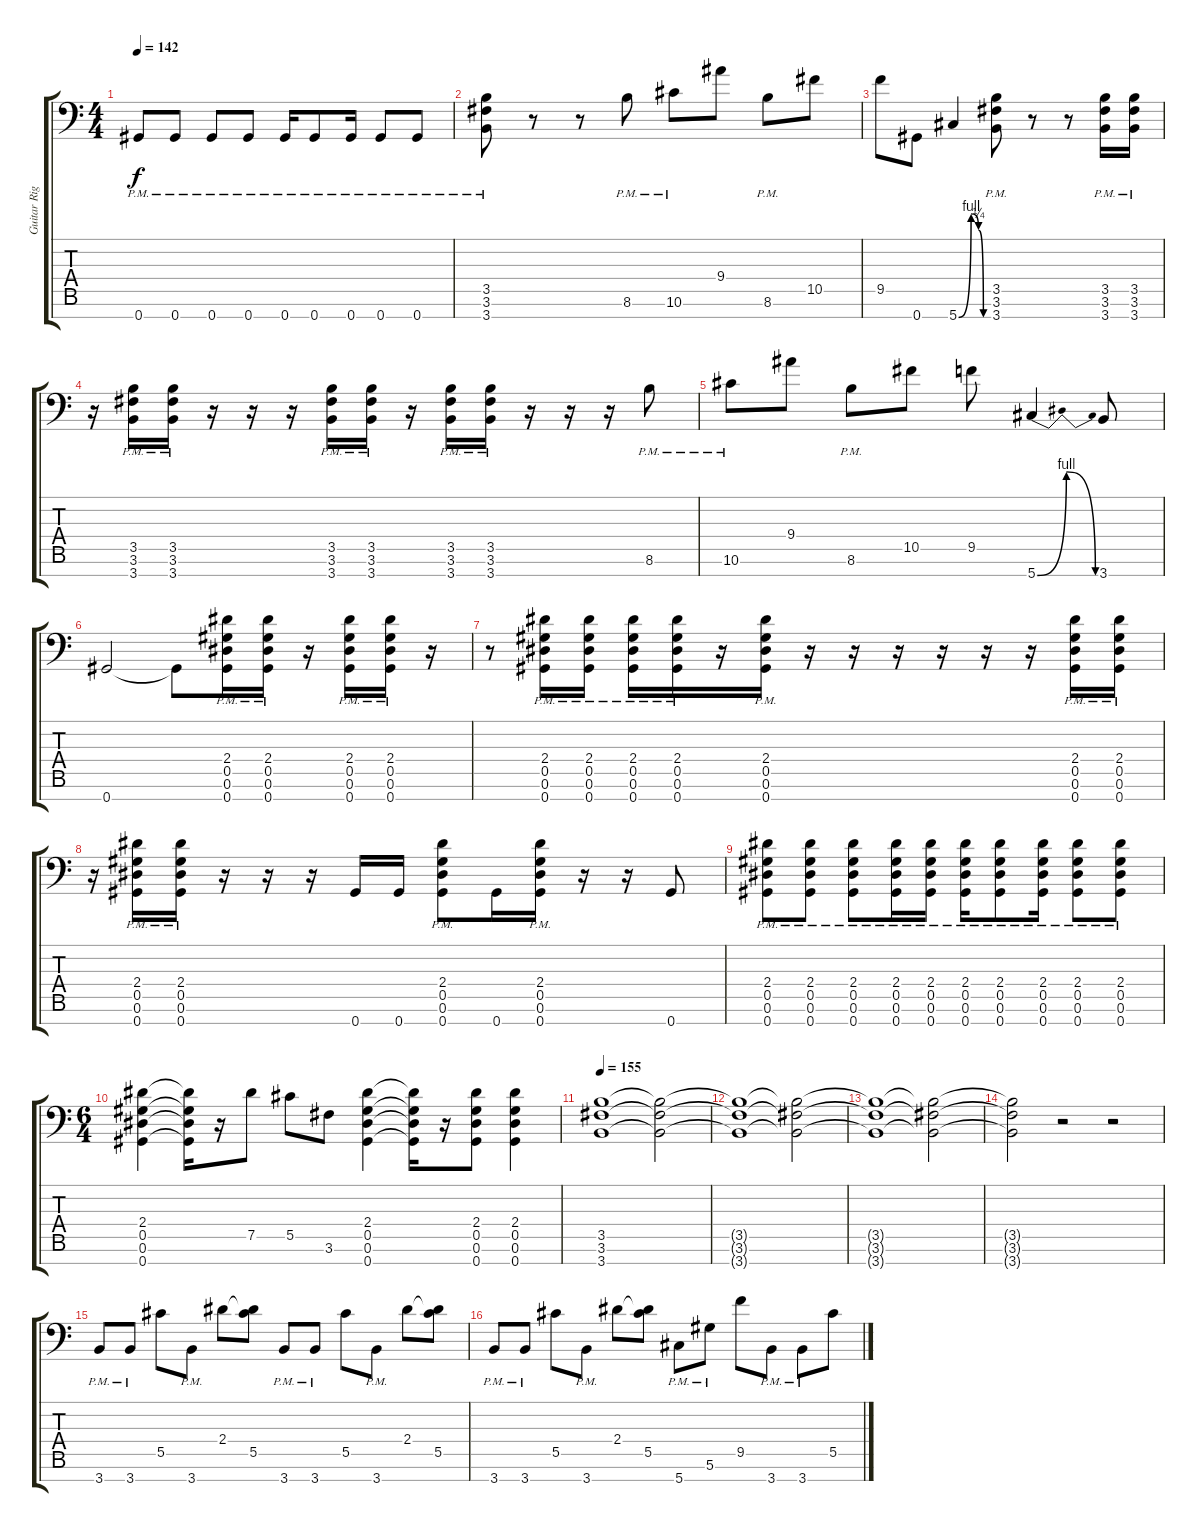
\track ("Guitar Right" "Guitar Rig") {instrument distortionguitar}
\staff {score tabs}
\tuning (Eb4 Bb3 Gb3 Db3 Ab2 Eb2 Ab1) {hide}
\ts (4 4)
\tempo 142
\clef f4
\ks c
0.7{pm}.8{dy f} 0.7{pm}.8 0.7{pm}.8 0.7{pm}.8 0.7{pm}.16 0.7{pm}.8 0.7{pm}.16 0.7{pm}.8 0.7{pm}.8 |
(3.5{pm} 3.6{pm} 3.7{pm}).8 r.8 r.8 8.6{pm}.8 10.6{pm}.8 9.4.8 8.6{pm}.8 10.5.8 |
9.5.8 0.7.8 5.7{be (custom 0 0 25 4 40 1 50 0)}.4 (3.5{pm} 3.6{pm} 3.7{pm}).8 r.8 r.8 (3.5{pm} 3.6{pm} 3.7{pm}).16 (3.5{pm} 3.6{pm} 3.7{pm}).16 |
r.16 (3.5{pm} 3.6{pm} 3.7{pm}).16 (3.5{pm} 3.6{pm} 3.7{pm}).16 r.16 r.16 r.16 (3.5{pm} 3.6{pm} 3.7{pm}).16 (3.5{pm} 3.6{pm} 3.7{pm}).16 r.16 (3.5{pm} 3.6{pm} 3.7{pm}).16 (3.5{pm} 3.6{pm} 3.7{pm}).16 r.16 r.16 r.16 8.6{pm}.8 |
10.6{pm}.8 9.4.8 8.6{pm}.8 10.5.8 9.5.8 5.7{be (bendrelease 0 0 25 4 25 4 45 0)}.4 3.7.8 |
0.7.2 0.7{t}.8 (2.4{pm} 0.5{pm} 0.6{pm} 0.7{pm}).16 (2.4{pm} 0.5{pm} 0.6{pm} 0.7{pm}).16 r.16 (2.4{pm} 0.5{pm} 0.6{pm} 0.7{pm}).16 (2.4{pm} 0.5{pm} 0.6{pm} 0.7{pm}).16 r.16 |
r.8 (2.4{pm} 0.5{pm} 0.6{pm} 0.7{pm}).16 (2.4{pm} 0.5{pm} 0.6{pm} 0.7{pm}).16 (2.4{pm} 0.5{pm} 0.6{pm} 0.7{pm}).16 (2.4{pm} 0.5{pm} 0.6{pm} 0.7{pm}).16 r.16 (2.4{pm} 0.5{pm} 0.6{pm} 0.7{pm}).16 r.16 r.16 r.16 r.16 r.16 r.16 (2.4{pm} 0.5{pm} 0.6{pm} 0.7{pm}).16 (2.4{pm} 0.5{pm} 0.6{pm} 0.7{pm}).16 |
r.16 (2.4{pm} 0.5{pm} 0.6{pm} 0.7{pm}).16 (2.4{pm} 0.5{pm} 0.6{pm} 0.7{pm}).16 r.16 r.16 r.16 0.7.16 0.7.16 (2.4{pm} 0.5{pm} 0.6{pm} 0.7{pm}).8 0.7.16 (2.4{pm} 0.5{pm} 0.6{pm} 0.7{pm}).16 r.16 r.16 0.7.8 |
(2.4{pm} 0.5{pm} 0.6{pm} 0.7{pm}).8 (2.4{pm} 0.5{pm} 0.6{pm} 0.7{pm}).8 (2.4{pm} 0.5{pm} 0.6{pm} 0.7{pm}).8 (2.4{pm} 0.5{pm} 0.6{pm} 0.7{pm}).16 (2.4{pm} 0.5{pm} 0.6{pm} 0.7{pm}).16 (2.4{pm} 0.5{pm} 0.6{pm} 0.7{pm}).16 (2.4{pm} 0.5{pm} 0.6{pm} 0.7{pm}).8 (2.4{pm} 0.5{pm} 0.6{pm} 0.7{pm}).16 (2.4{pm} 0.5{pm} 0.6{pm} 0.7{pm}).8 (2.4{pm} 0.5{pm} 0.6{pm} 0.7{pm}).8 |
\ts (6 4)
(2.4 0.5 0.6 0.7).4 (2.4{t} 0.5{t} 0.6{t} 0.7{t}).16 r.16 7.5.8 5.5.8 3.6.8 (2.4 0.5 0.6 0.7).4 (2.4{t} 0.5{t} 0.6{t} 0.7{t}).16 r.16 (2.4 0.5 0.6 0.7).8 (2.4 0.5 0.6 0.7).4 |
\tempo 155
(3.5 3.6 3.7).1 (3.5{t} 3.6{t} 3.7{t}).2 |
(3.5{t} 3.6{t} 3.7{t}).1 (3.5{t} 3.6{t} 3.7{t}).2 |
(3.5{t} 3.6{t} 3.7{t}).1 (3.5{t} 3.6{t} 3.7{t}).2 |
(3.5{t} 3.6{t} 3.7{t}).2 r.2 r.2 |
3.7{pm}.8 3.7{pm}.8 5.5.8 3.7{pm}.8 2.4.8 (2.4{t} 5.5).8 3.7{pm}.8 3.7{pm}.8 5.5.8 3.7{pm}.8 2.4.8 (2.4{t} 5.5).8 |
3.7{pm}.8 3.7{pm}.8 5.5.8 3.7{pm}.8 2.4.8 (2.4{t} 5.5).8 5.7{pm}.8 5.6{pm}.8 9.5.8 3.7{pm}.8 3.7{pm}.8 5.5.8
